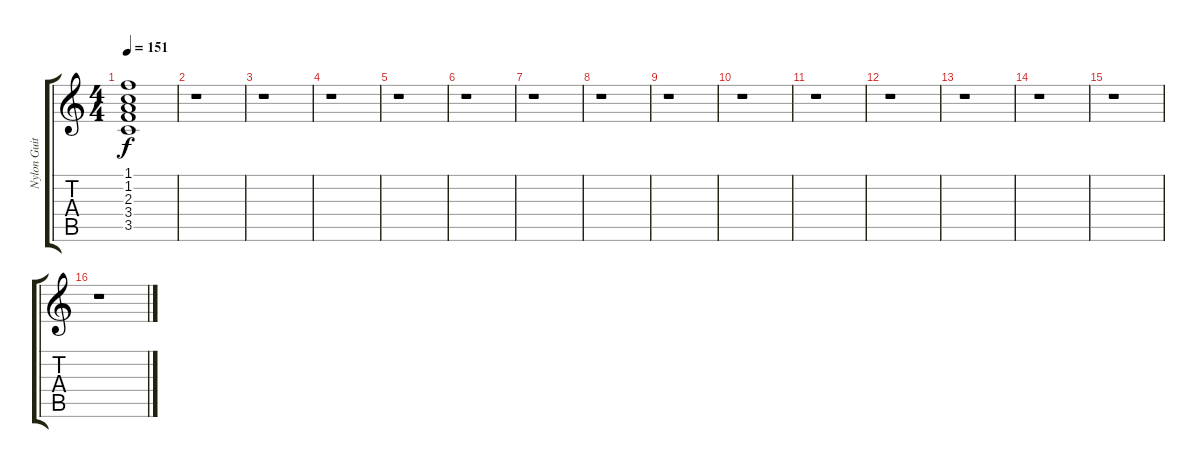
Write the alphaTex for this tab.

\track ("Nylon Guitar" "Nylon Guit") {instrument acousticguitarnylon}
\staff {score tabs}
\tuning (E4 B3 G3 D3 A2 E2) {hide}
\ts (4 4)
\tempo 151
\clef g2
\ks c
(1.1{t} 1.2{t} 2.3{t} 3.4{t} 3.5{t}).1{dy f} |
r.1 |
r.1 |
r.1 |
r.1 |
r.1 |
r.1 |
r.1 |
r.1 |
r.1 |
r.1 |
r.1 |
r.1 |
r.1 |
r.1 |
r.1
